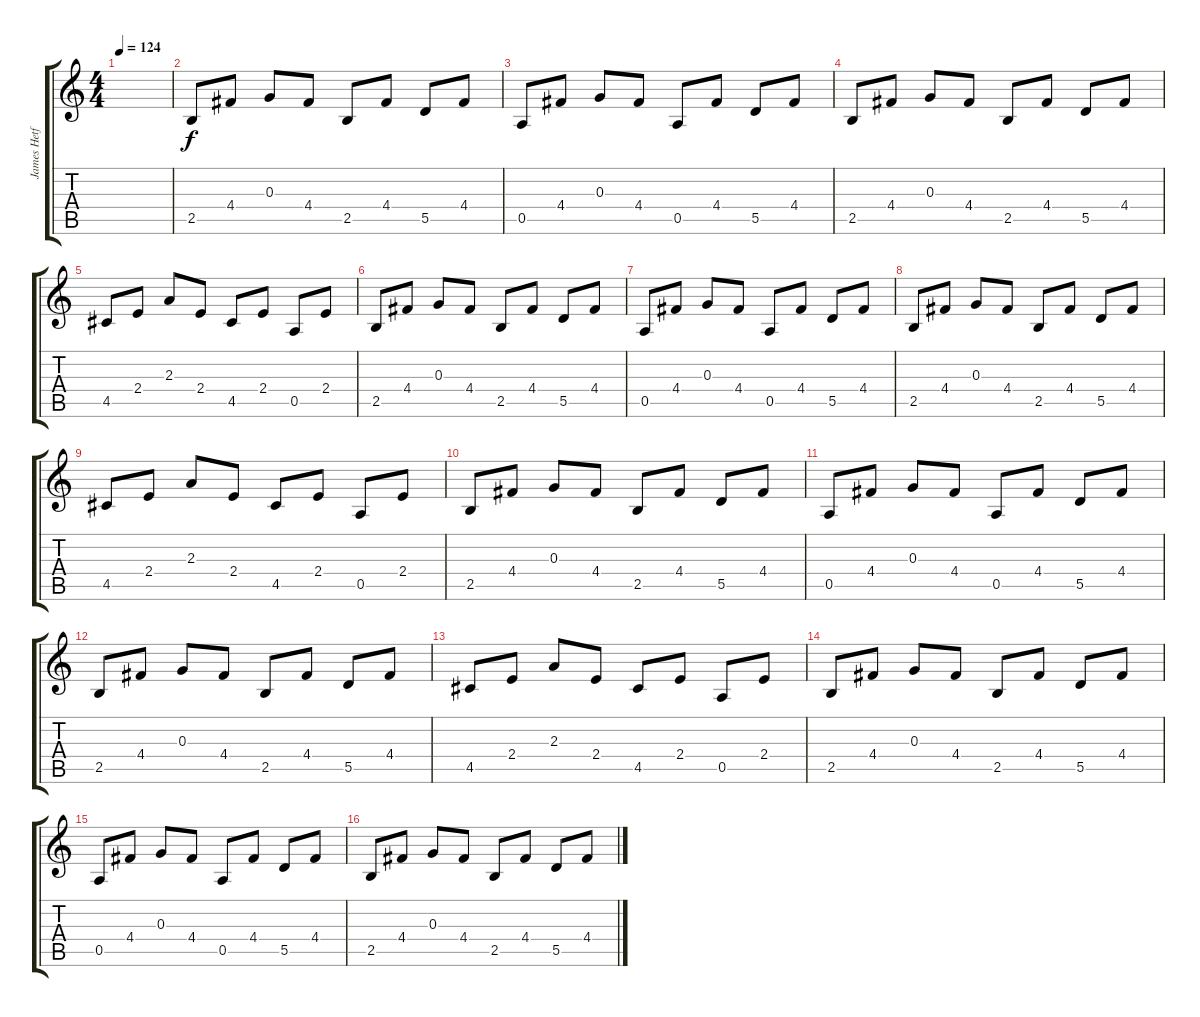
\track ("James Hetfield" "James Hetf") {instrument electricguitarclean}
\staff {score tabs}
\tuning (E4 B3 G3 D3 A2 E2) {hide}
\ts (4 4)
\tempo 124
\clef g2
\ks c
|
2.5.8 4.4.8 0.3.8 4.4.8 2.5.8 4.4.8 5.5.8 4.4.8 |
0.5.8 4.4.8 0.3.8 4.4.8 0.5.8 4.4.8 5.5.8 4.4.8 |
2.5.8 4.4.8 0.3.8 4.4.8 2.5.8 4.4.8 5.5.8 4.4.8 |
4.5.8 2.4.8 2.3.8 2.4.8 4.5.8 2.4.8 0.5.8 2.4.8 |
2.5.8 4.4.8 0.3.8 4.4.8 2.5.8 4.4.8 5.5.8 4.4.8 |
0.5.8 4.4.8 0.3.8 4.4.8 0.5.8 4.4.8 5.5.8 4.4.8 |
2.5.8 4.4.8 0.3.8 4.4.8 2.5.8 4.4.8 5.5.8 4.4.8 |
4.5.8 2.4.8 2.3.8 2.4.8 4.5.8 2.4.8 0.5.8 2.4.8 |
2.5.8 4.4.8 0.3.8 4.4.8 2.5.8 4.4.8 5.5.8 4.4.8 |
0.5.8 4.4.8 0.3.8 4.4.8 0.5.8 4.4.8 5.5.8 4.4.8 |
2.5.8 4.4.8 0.3.8 4.4.8 2.5.8 4.4.8 5.5.8 4.4.8 |
4.5.8 2.4.8 2.3.8 2.4.8 4.5.8 2.4.8 0.5.8 2.4.8 |
2.5.8 4.4.8 0.3.8 4.4.8 2.5.8 4.4.8 5.5.8 4.4.8 |
0.5.8 4.4.8 0.3.8 4.4.8 0.5.8 4.4.8 5.5.8 4.4.8 |
2.5.8 4.4.8 0.3.8 4.4.8 2.5.8 4.4.8 5.5.8 4.4.8
